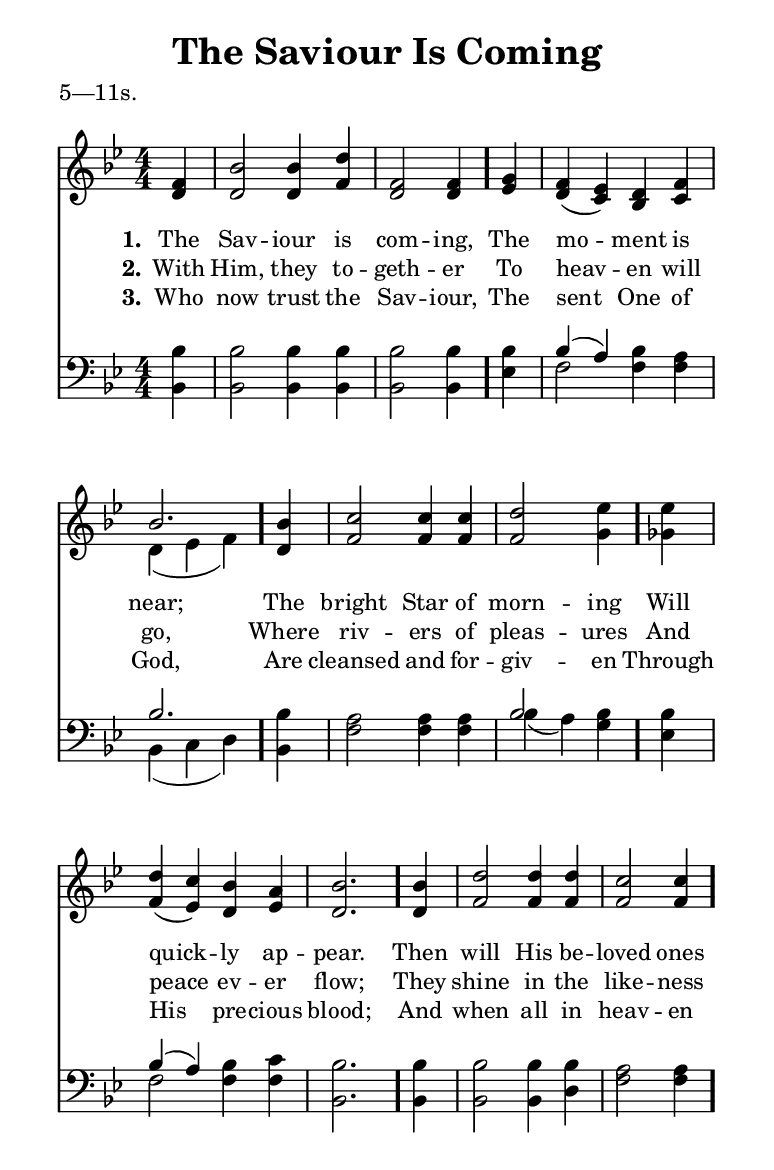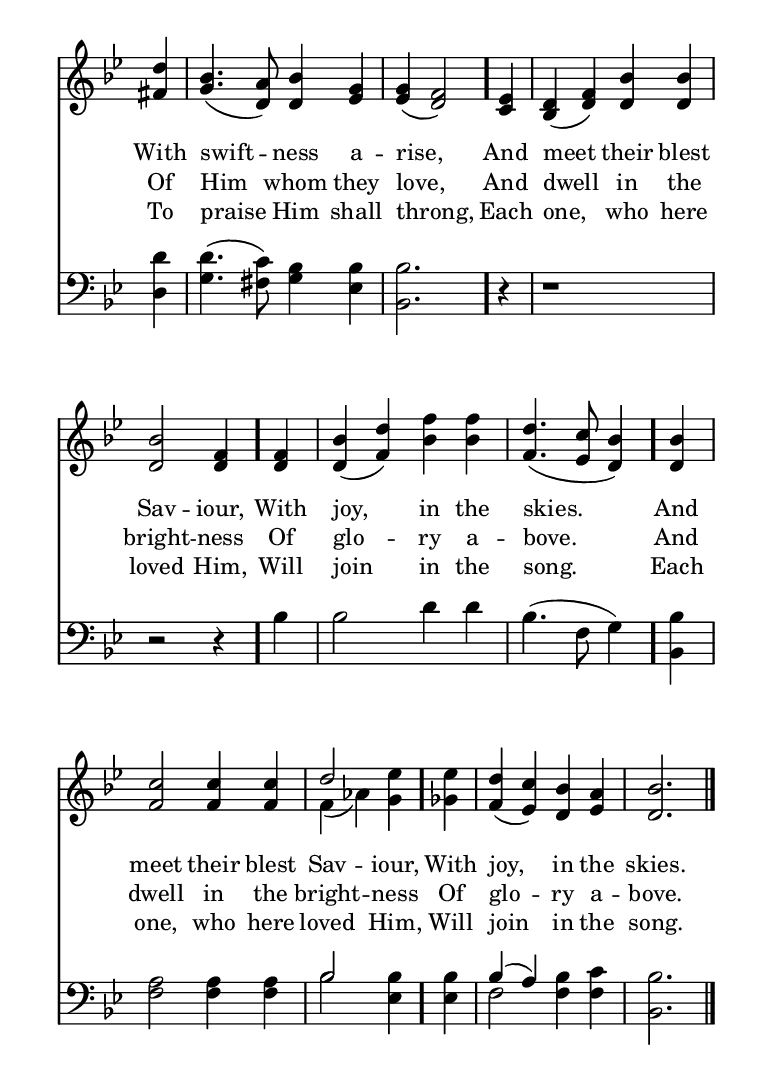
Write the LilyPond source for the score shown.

\include "common/global.ily"
\paper {
  \include "common/paper.ily"
  system-count = #(cond (is-eogsized 5) (#t #f))
}

\header{
  hymnnumber = "197"
  title = "The Saviour Is Coming"
  tunename = "Saviour Is Coming" % from Metrical Index of Tunes
  meter = "5—11s."
  poet = ""
  composer = ""
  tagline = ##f
}

global = {
  \include "common/overrides.ily"
  \override Staff.TimeSignature.style = #'numbered % original has `c`
  \time 4/4
  \override Score.MetronomeMark.transparent = ##t % hide all fermata changes too
  \tempo 4=100
  \key bes \major
  \partial 4
  \autoBeamOff
}

notesSoprano = {
\global
\relative c' {

  f4 | bes2 bes4 d | f,2 f4
  g4 | f( ees) d f | bes2. \eogbreak
  bes4 | c2 c4 c | d2 ees4
  ees | d( c) bes a | bes2. \eogbreak
  bes4 | d2 d4 d | c2 c4
  d4 | bes4.( a8) bes4 g | g4( f2) \eogbreak
  ees4 | d( f) bes bes | bes2 f4
  f4 | bes( d) f f | d4.( c8 bes4) \eogbreak
  bes4 | c2 c4 c | d2 ees4
  ees4 | d( c) bes a | bes2.

  \bar "|."

}
}

notesAlto = {
\global
\relative e' {

  d4 | d2 d4 f | d2 d4
  ees4 | d( c) bes c | d( ees f)
  d4 | f2 f4 f | f2 g4
  ges4 | f( ees) d ees | d2.
  d4 | f2 f4 f | f2 f4
  fis4 | g4.( d8) d4 ees | ees( d2)
  c4 | bes( d) d d | d2 d4
  d4 | d( f) bes bes | f4.( ees8 d4)
  d4 | f2 f4 f | f4( aes) g
  ges4 | f( ees) d ees | d2.

}
}

notesTenor = {
\global
\relative a {

  bes4 | bes2 bes4 bes | bes2 bes4
  bes4 | bes( a) bes a | bes2.
  bes4 | a2 a4 a | bes2 bes4
  bes4 | bes( a) bes c | bes2.
  bes4 | bes2 bes4 bes | a2 a4
  d4 | d4.( c8) bes4 bes | bes2.
  r4 | r1 | r2 r4
  bes4 | bes2 d4 d | bes4.( f8 g4)
  bes4 | a2 a4 a | bes2 bes4
  bes4 | bes( a) bes c | bes2.

}
}

notesBass = {
\global
\relative f, {

  bes4 | bes2 bes4 bes | bes2 bes4
  ees4 | f2 f4 f | bes,( c d)
  bes4 | f'2 f4 f | bes( a) g
  ees4 | f2 f4 f | bes,2.
  bes4 | bes2 bes4 d | f2 f4
  d4 | g4.( fis8) g4 ees | bes2.
  r4 | r1 | r2 r4
  r4 | r1 | r2 r4
  bes4 | f'2 f4 f | bes2
  ees,4 ees | f2 f4 f | bes,2.

}
}

wordsA = \lyricmode {
\set stanza = "1."

The Sav -- iour is com -- ing, \bar "."
The mo -- ment is near; \bar "."
The bright Star of morn -- ing \bar "."
Will quick -- ly ap -- pear. \bar "."
Then will His be -- loved ones \bar "."
With swift -- ness a -- rise, \bar "."
And meet their blest Sav -- iour, \bar "."
With joy, in the skies. \bar "."
%{HIDE>%} And meet their blest Sav -- iour, \bar "."
With joy, in the skies. %{<HIDE%} \bar "."

}

wordsB = \lyricmode {
\set stanza = "2."

With Him, they to -- geth -- er
To heav -- en will go,
Where riv -- ers of pleas -- ures
And peace ev -- er flow;
They shine in the like -- ness
Of Him whom they love,
And dwell in the bright -- ness
Of glo -- ry a -- bove.
%{HIDE>%} And dwell in the bright -- ness
Of glo -- ry a -- bove. %{<HIDE%}

}

wordsC = \lyricmode {
\set stanza = "3."

Who now trust the Sav -- iour,
The sent One of God,
Are cleansed and for -- giv -- en
Through His pre -- cious blood;
And when all in heav -- en
To praise Him shall throng,
Each one, who here loved Him,
Will join in the song.
%{HIDE>%} Each one, who here loved Him,
Will join in the song. %{<HIDE%}

}

\score {
  \context ChoirStaff <<
    \context Staff = upper <<
      \set Staff.autoBeaming = ##f
      \set ChoirStaff.systemStartDelimiter = #'SystemStartBar
      \set ChoirStaff.printPartCombineTexts = ##f
      \partcombine #'(2 . 9) \notesSoprano \notesAlto
      \context NullVoice = sopranos { \voiceOne << \notesSoprano >> }
      \context Lyrics = one   \lyricsto sopranos \wordsA
      \context Lyrics = two   \lyricsto sopranos \wordsB
      \context Lyrics = three \lyricsto sopranos \wordsC
    >>
    \context Staff = men <<
      \set Staff.autoBeaming = ##f
      \clef bass
      \set ChoirStaff.printPartCombineTexts = ##f
      \partcombine #'(2 . 9) \notesTenor \notesBass
    >>
  >>
  \layout {
    \include "common/layout.ily"
  }
  \midi{
    \include "common/midi.ily"
  }
}

\version "2.19.49"  % necessary for upgrading to future LilyPond versions.

% vi:set et ts=2 sw=2 ai nocindent syntax=lilypond:
